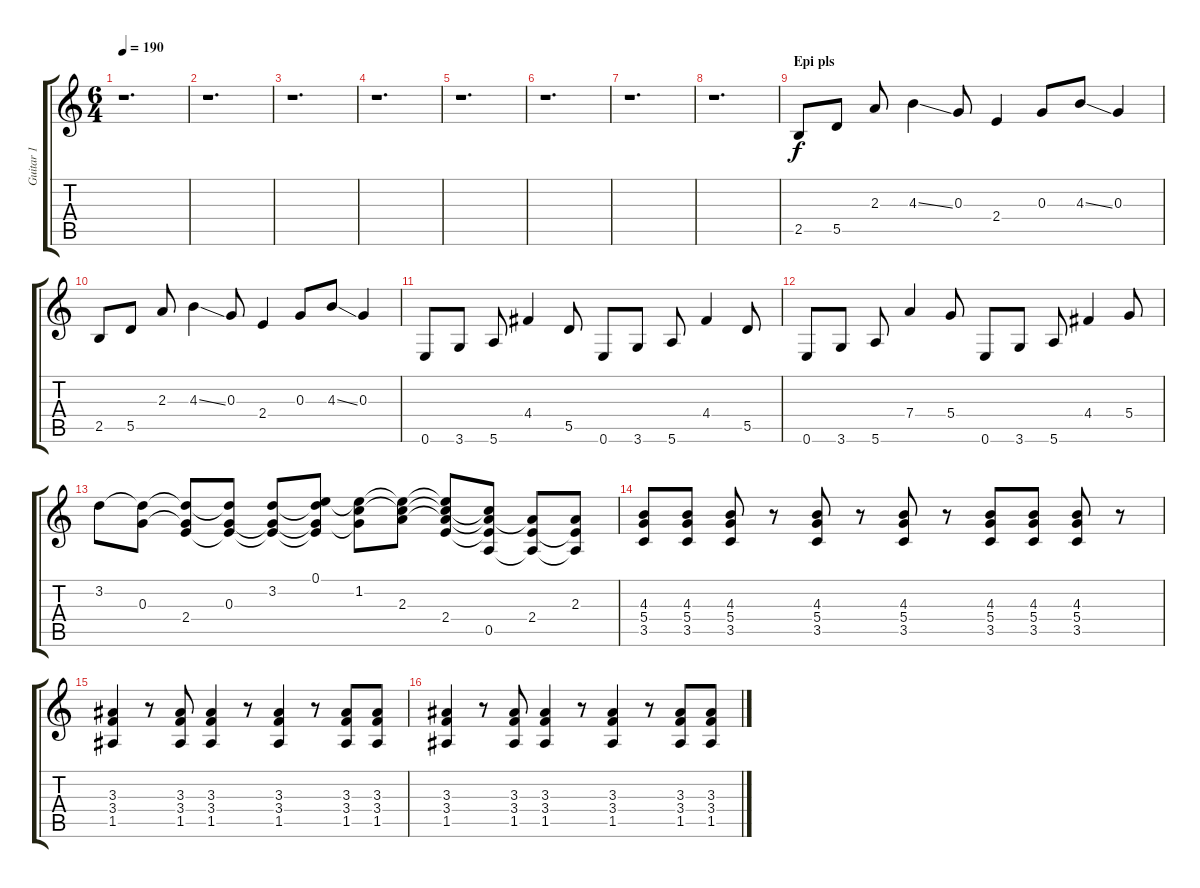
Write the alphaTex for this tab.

\track ("Guitar 1" "Guitar 1") {instrument distortionguitar}
\staff {score tabs}
\tuning (E4 B3 G3 D3 A2 E2) {hide}
\ts (6 4)
\tempo 190
\clef g2
\ks c
r.1{d dy f} |
r.1{d} |
r.1{d} |
r.1{d} |
r.1{d} |
r.1{d} |
r.1{d} |
r.1{d} |
\section ("" "Epi pls")
2.5.8 5.5.8 2.3.8 4.3{ss}.4 0.3.8 2.4.4 0.3.8 4.3{ss}.8 0.3.4 |
2.5.8 5.5.8 2.3.8 4.3{ss}.4 0.3.8 2.4.4 0.3.8 4.3{ss}.8 0.3.4 |
0.6.8 3.6.8 5.6.8 4.4.4 5.5.8 0.6.8 3.6.8 5.6.8 4.4.4 5.5.8 |
0.6.8 3.6.8 5.6.8 7.4.4 5.4.8 0.6.8 3.6.8 5.6.8 4.4.4 5.4.8 |
3.2.8 (3.2{t} 0.3).8 (3.2{t} 0.3{t} 2.4).8 (3.2{t} 0.3 2.4{t}).8 (3.2 0.3{t} 2.4{t}).8 (0.1 3.2{t} 0.3{t} 2.4{t}).8 (0.1{t} 1.2 0.3{t}).8 (0.1{t} 1.2{t} 2.3).8 (0.1{t} 1.2{t} 2.3{t} 2.4).8 (1.2{t} 2.3{t} 2.4{t} 0.5).8 (2.3{t} 2.4 0.5{t}).8 (2.3 2.4{t} 0.5{t}).8 |
(4.3 5.4 3.5).8 (4.3 5.4 3.5).8 (4.3 5.4 3.5).8 r.8 (4.3 5.4 3.5).8 r.8 (4.3 5.4 3.5).8 r.8 (4.3 5.4 3.5).8 (4.3 5.4 3.5).8 (4.3 5.4 3.5).8 r.8 |
(3.3 3.4 1.5).4 r.8 (3.3 3.4 1.5).8 (3.3 3.4 1.5).4 r.8 (3.3 3.4 1.5).4 r.8 (3.3 3.4 1.5).8 (3.3 3.4 1.5).8 |
(3.3 3.4 1.5).4 r.8 (3.3 3.4 1.5).8 (3.3 3.4 1.5).4 r.8 (3.3 3.4 1.5).4 r.8 (3.3 3.4 1.5).8 (3.3 3.4 1.5).8
